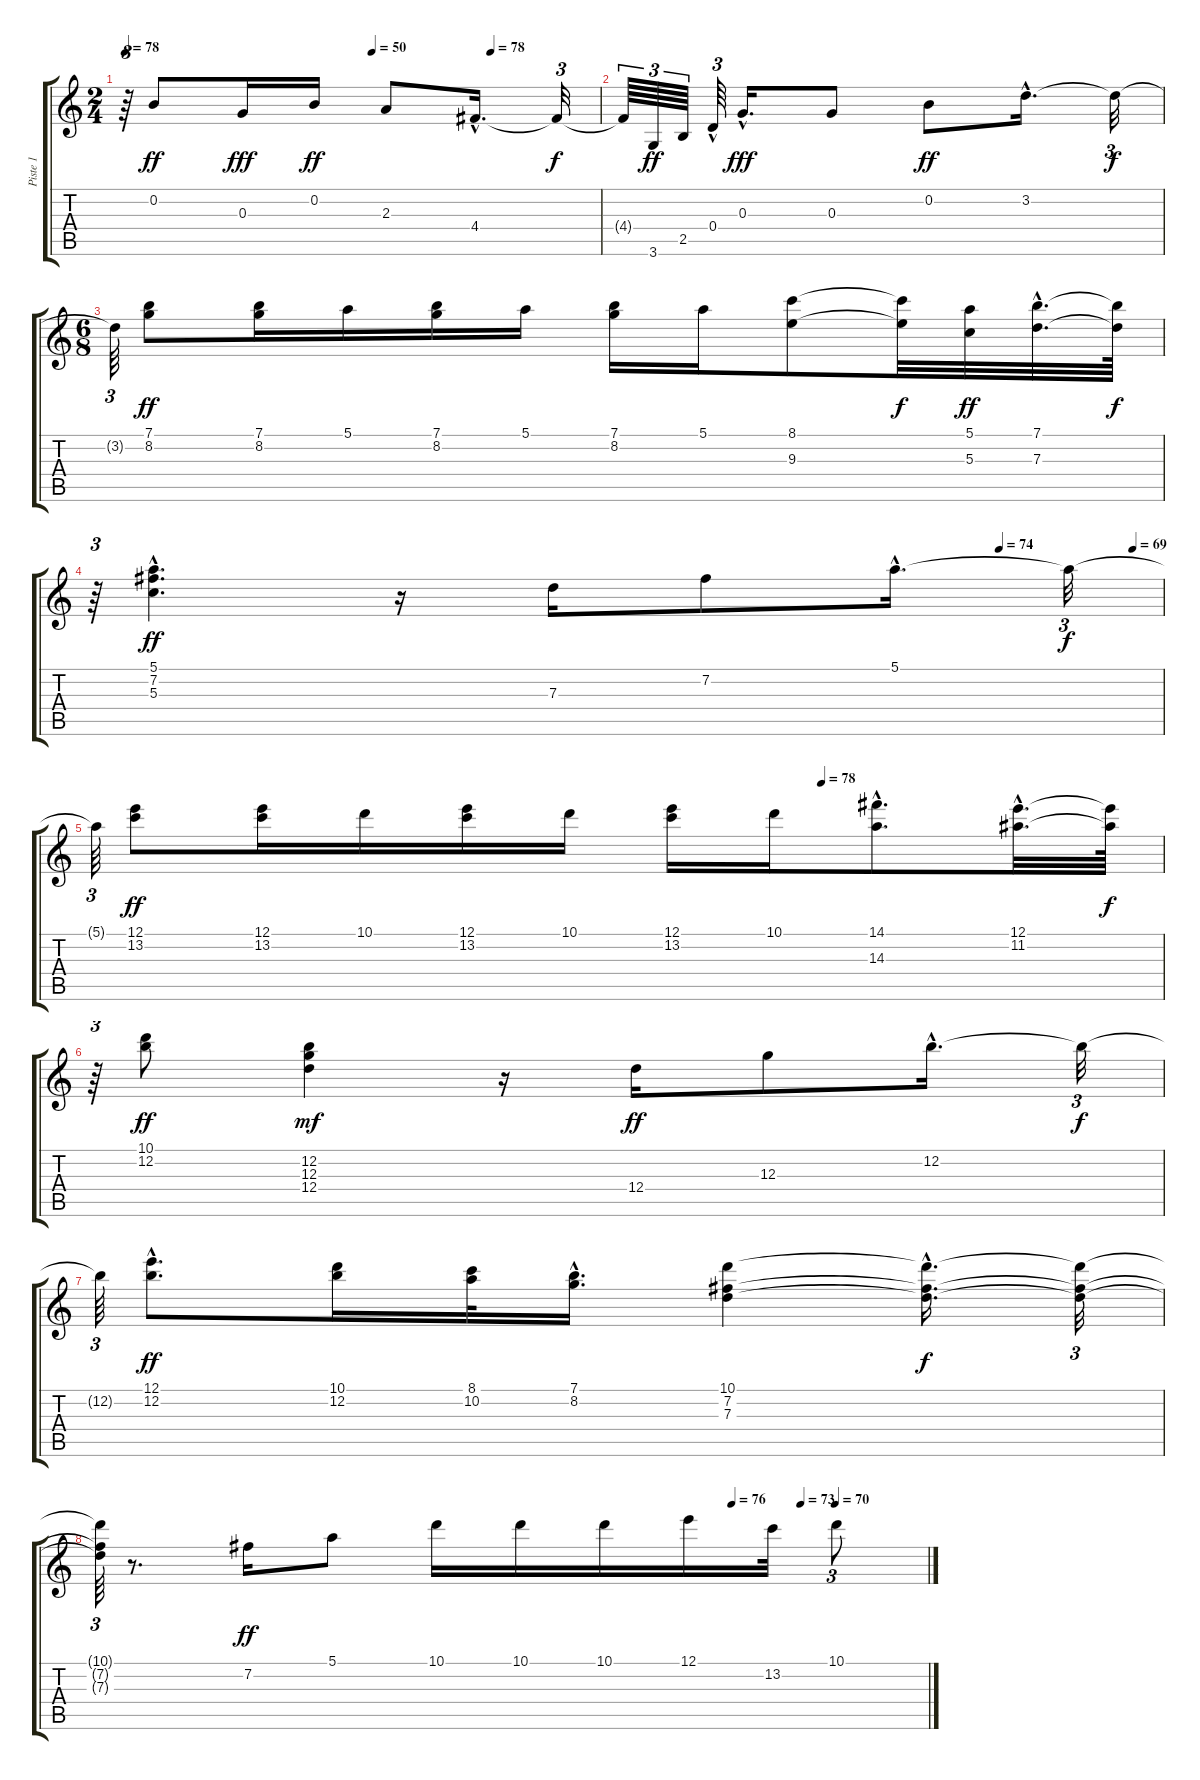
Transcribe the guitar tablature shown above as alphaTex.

\track ("Piste 1" "Piste 1") {instrument acousticguitarnylon}
\staff {score tabs}
\tuning (E4 B3 G3 D3 A2 E2) {hide}
\ts (2 4)
\tempo 78
\tempo (50 0.5208333333333334)
\tempo (78 0.7708333333333334)
\clef g2
\ks c
r.64{tu (3 2) dy f} 0.2.8{dy ff} 0.3.16{dy fff} 0.2.16{dy ff} 2.3.8 4.4{hac}.16{d} 4.4{t}.32{tu (3 2) dy f} |
4.4{t}.64{tu (3 2)} 3.6.64{tu (3 2) dy ff} 2.5.64{tu (3 2)} 0.4{hac}.64{tu (3 2)} 0.3{hac}.16{d dy fff} 0.3.8 0.2.8{dy ff} 3.2{hac}.16{d} 3.2{t}.32{tu (3 2) dy f} |
\ts (6 8)
3.2{t}.64{tu (3 2)} (7.1 8.2).8{dy ff} (7.1 8.2).16 5.1.16 (7.1 8.2).16 5.1.16 (7.1 8.2).16 5.1.16 (8.1 9.3).8 (8.1{t} 9.3{t}).32{dy f} (5.1 5.3).32{dy ff} (7.1{hac} 7.3{hac}).32{d} (7.1{t} 7.3{t}).64{dy f} |
\tempo (74 0.8472222222222222)
\tempo (69 0.9722222222222222)
r.64{tu (3 2)} (5.1{hac} 7.2{hac} 5.3{hac}).4{d dy ff} r.16 7.3.16 7.2.8 5.1{hac}.16{d} 5.1{t}.32{tu (3 2) dy f} |
\tempo (78 0.6805555555555556)
5.1{t}.64{tu (3 2)} (12.1 13.2).8{dy ff} (12.1 13.2).16 10.1.16 (12.1 13.2).16 10.1.16 (12.1 13.2).16 10.1.16 (14.1{hac} 14.3{hac}).8{d} (12.1{hac} 11.2{hac}).32{d} (12.1{t} 11.2{t}).64{dy f} |
r.64{tu (3 2)} (10.1 12.2).8{dy ff} (12.2 12.3 12.4).4{dy mf} r.16 12.4.16{dy ff} 12.3.8 12.2{hac}.16{d} 12.2{t}.32{tu (3 2) dy f} |
12.2{t}.64{tu (3 2)} (12.1{hac} 12.2{hac}).8{d dy ff} (10.1 12.2).16 (8.1 10.2).32 (7.1{hac} 8.2{hac}).16{d} (10.1 7.2 7.3).4 (10.1{hac t} 7.2{hac t} 7.3{hac t}).16{d dy f} (10.1{t} 7.2{t} 7.3{t}).32{tu (3 2)} |
\tempo (76 0.7638888888888888)
\tempo (73 0.8472222222222222)
\tempo (70 0.8888888888888888)
(10.1{t} 7.2{t} 7.3{t}).64{tu (3 2)} r.8{d} 7.2.16{dy ff} 5.1.8 10.1.16 10.1.16 10.1.16 12.1.16 13.2.32 10.1.8{tu (3 2)}
